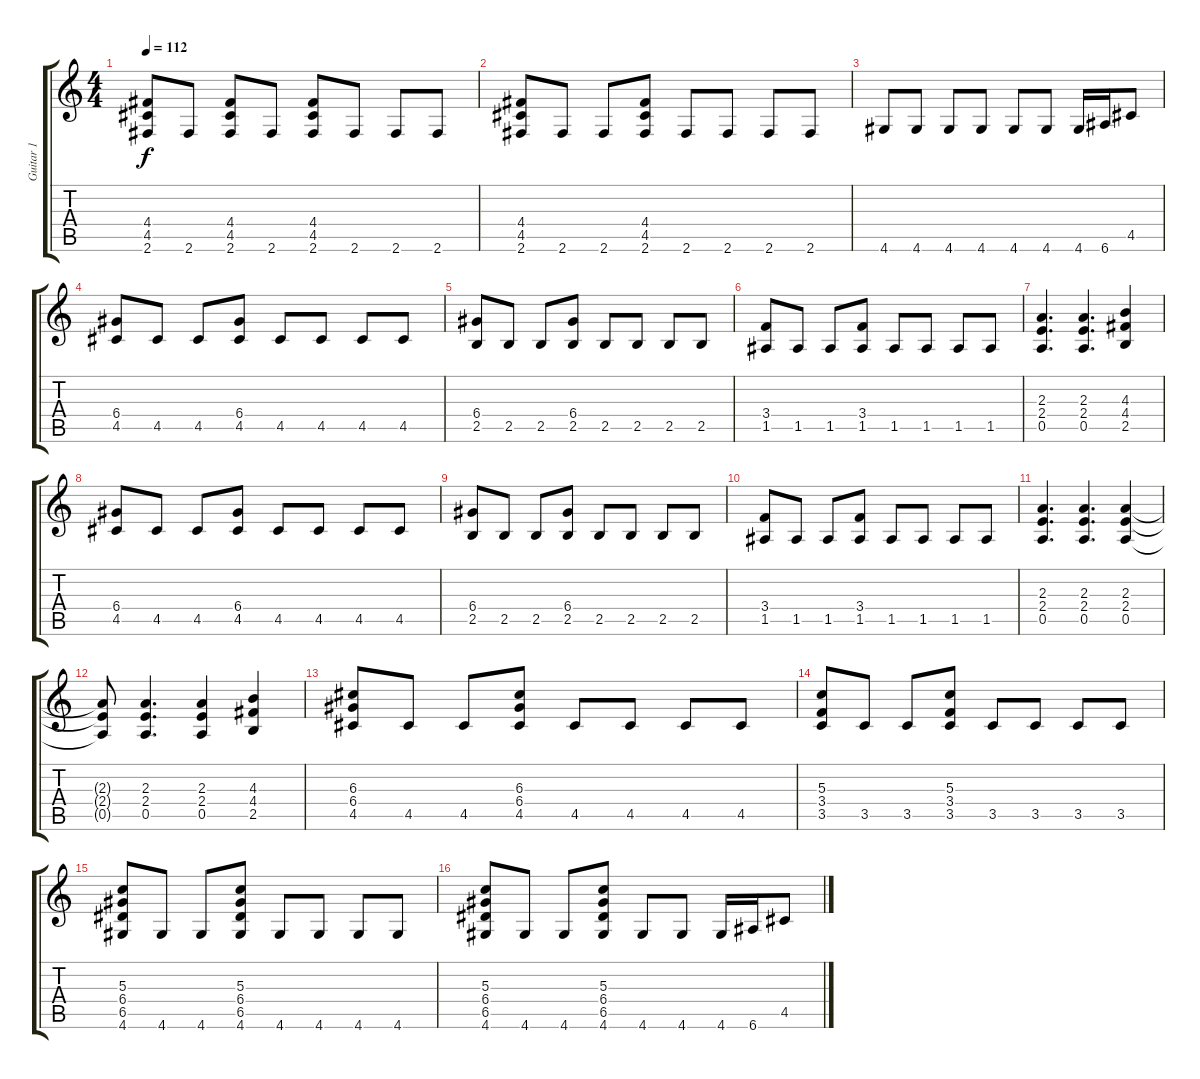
\track ("Guitar 1" "Guitar 1") {instrument overdrivenguitar}
\staff {score tabs}
\tuning (E4 B3 G3 D3 A2 E2) {hide}
\ts (4 4)
\tempo 112
\clef g2
\ks c
(4.4 4.5 2.6).8{dy f} 2.6.8 (4.4 4.5 2.6).8 2.6.8 (4.4 4.5 2.6).8 2.6.8 2.6.8 2.6.8 |
(4.4 4.5 2.6).8 2.6.8 2.6.8 (4.4 4.5 2.6).8 2.6.8 2.6.8 2.6.8 2.6.8 |
4.6.8 4.6.8 4.6.8 4.6.8 4.6.8 4.6.8 4.6.16 6.6.16 4.5.8 |
(6.4 4.5).8 4.5.8 4.5.8 (6.4 4.5).8 4.5.8 4.5.8 4.5.8 4.5.8 |
(6.4 2.5).8 2.5.8 2.5.8 (6.4 2.5).8 2.5.8 2.5.8 2.5.8 2.5.8 |
(3.4 1.5).8 1.5.8 1.5.8 (3.4 1.5).8 1.5.8 1.5.8 1.5.8 1.5.8 |
(2.3 2.4 0.5).4{d} (2.3 2.4 0.5).4{d} (4.3 4.4 2.5).4 |
(6.4 4.5).8 4.5.8 4.5.8 (6.4 4.5).8 4.5.8 4.5.8 4.5.8 4.5.8 |
(6.4 2.5).8 2.5.8 2.5.8 (6.4 2.5).8 2.5.8 2.5.8 2.5.8 2.5.8 |
(3.4 1.5).8 1.5.8 1.5.8 (3.4 1.5).8 1.5.8 1.5.8 1.5.8 1.5.8 |
(2.3 2.4 0.5).4{d} (2.3 2.4 0.5).4{d} (2.3 2.4 0.5).4 |
(2.3{t} 2.4{t} 0.5{t}).8 (2.3 2.4 0.5).4{d} (2.3 2.4 0.5).4 (4.3 4.4 2.5).4 |
(6.3 6.4 4.5).8 4.5.8 4.5.8 (6.3 6.4 4.5).8 4.5.8 4.5.8 4.5.8 4.5.8 |
(5.3 3.4 3.5).8 3.5.8 3.5.8 (5.3 3.4 3.5).8 3.5.8 3.5.8 3.5.8 3.5.8 |
(5.3 6.4 6.5 4.6).8 4.6.8 4.6.8 (5.3 6.4 6.5 4.6).8 4.6.8 4.6.8 4.6.8 4.6.8 |
(5.3 6.4 6.5 4.6).8 4.6.8 4.6.8 (5.3 6.4 6.5 4.6).8 4.6.8 4.6.8 4.6.16 6.6.16 4.5.8
